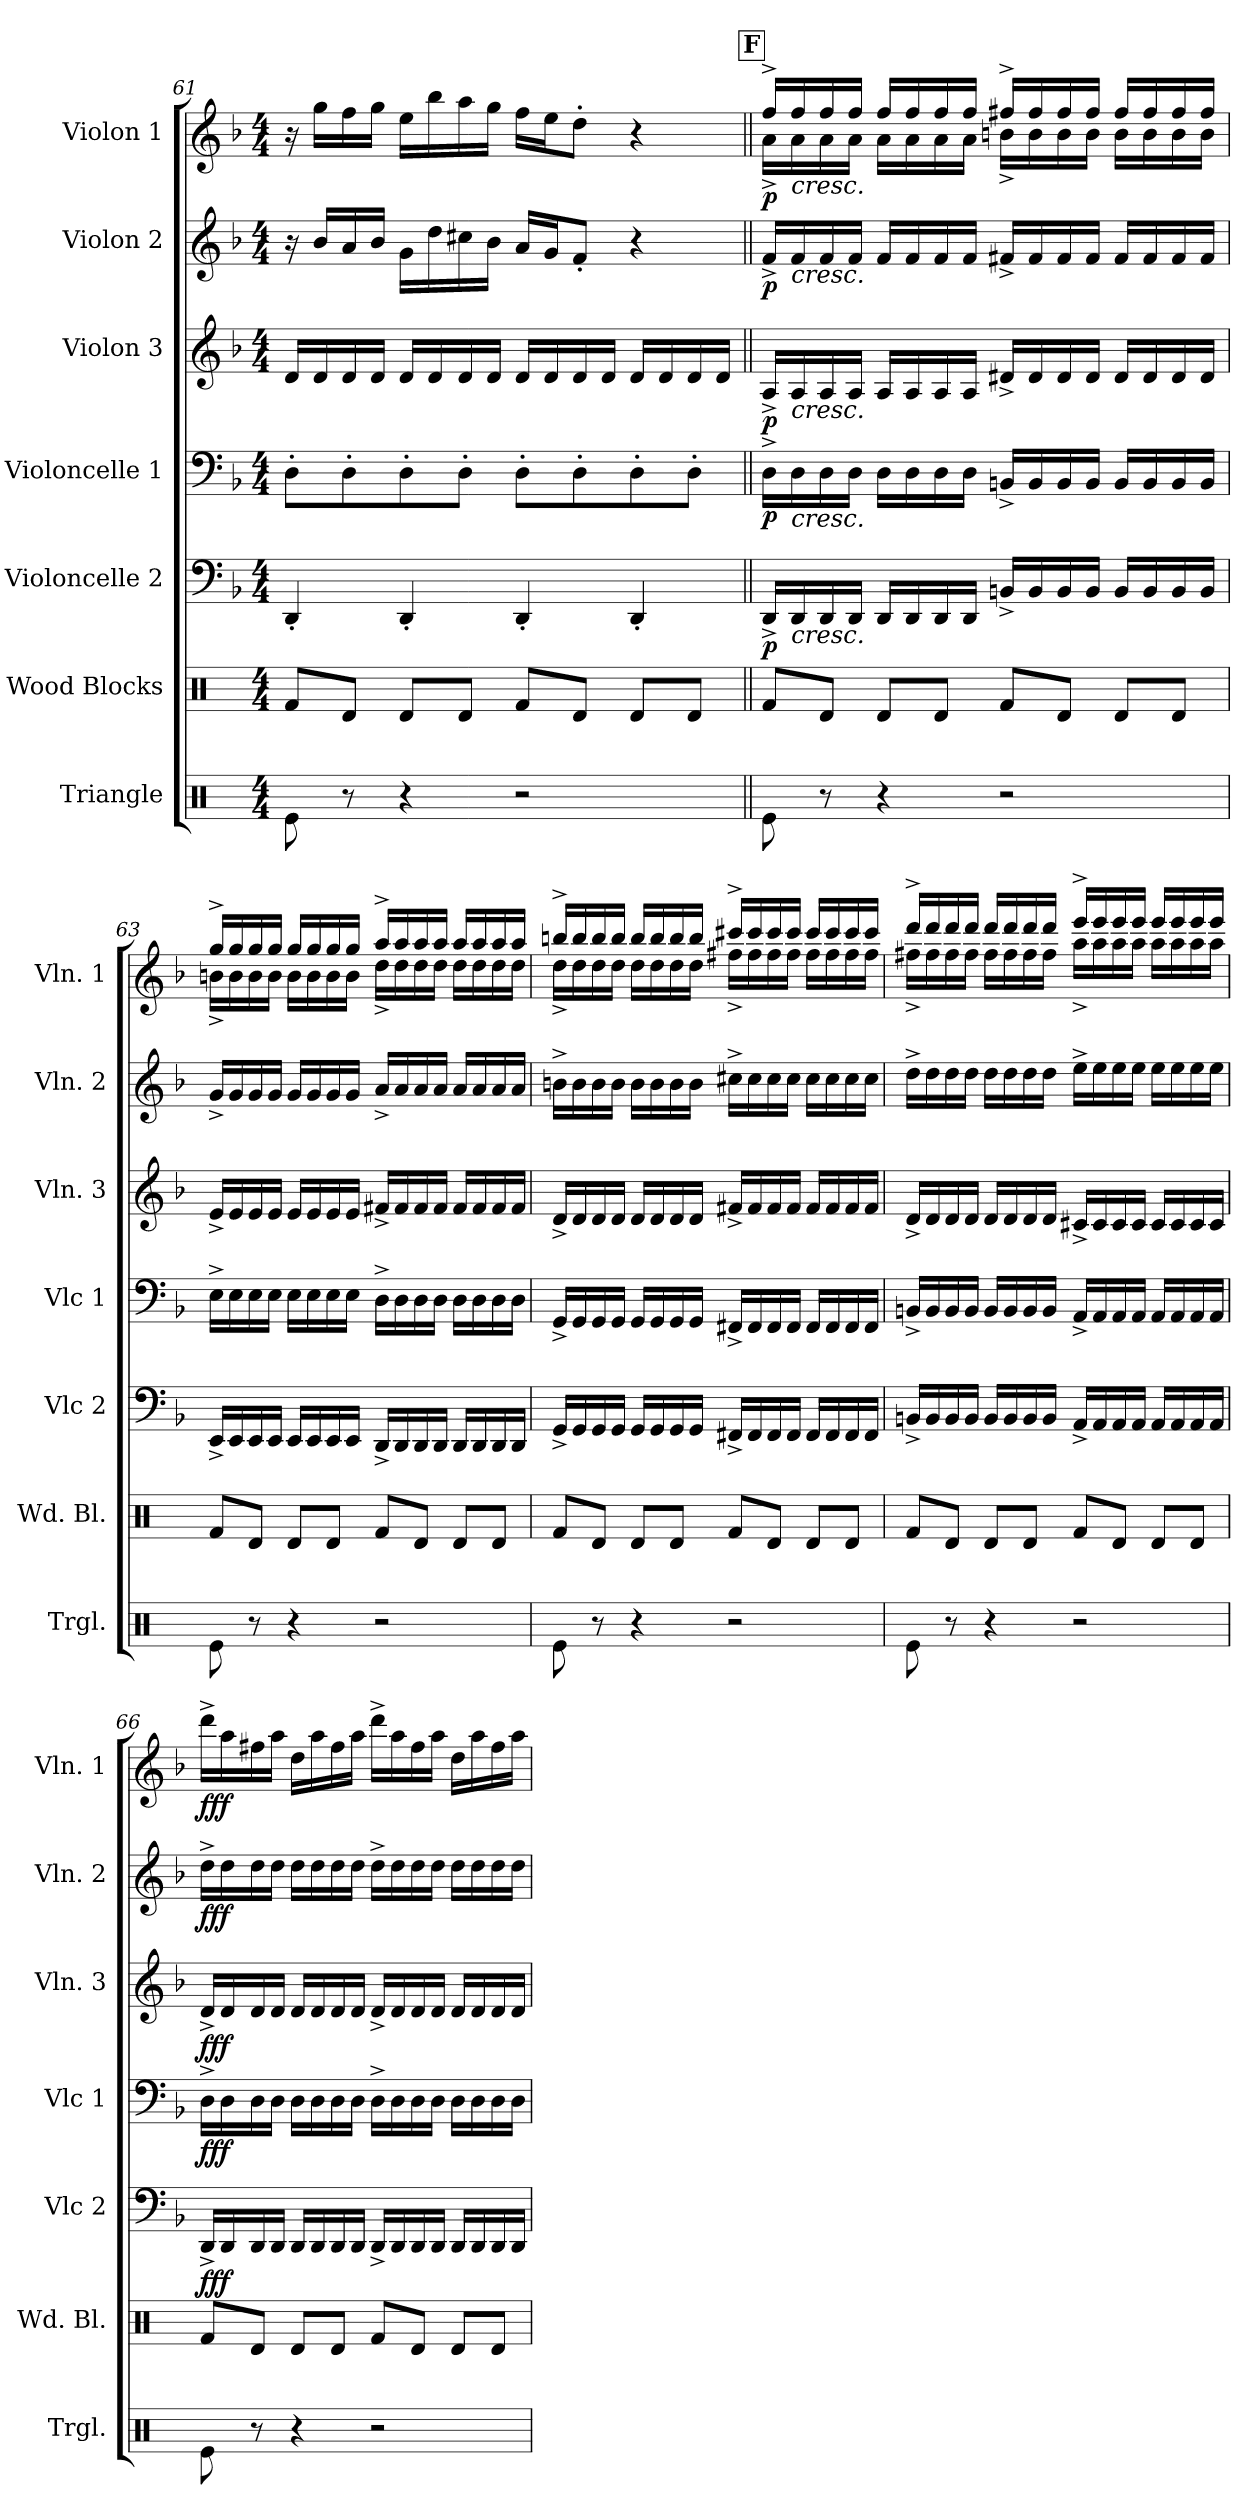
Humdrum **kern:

**kern	**kern	**kern	**dynam	**kern	**dynam	**kern	**dynam	**kern	**dynam	**kern	**dynam
*part7	*part6	*part5	*part5	*part4	*part4	*part3	*part3	*part2	*part2	*part1	*part1
*staff7	*staff6	*staff5	*staff5	*staff4	*staff4	*staff3	*staff3	*staff2	*staff2	*staff1	*staff1
*I"Triangle	*I"Wood Blocks	*I"Violoncelle 2	*	*I"Violoncelle 1	*	*I"Violon 3	*	*I"Violon 2	*	*I"Violon 1	*
*I'Trgl.	*I'Wd. Bl.	*I'Vlc 2	*	*I'Vlc 1	*	*I'Vln. 3	*	*I'Vln. 2	*	*I'Vln. 1	*
!!LO:PB:g=z
*clefX	*clefX	*clefF4	*	*clefF4	*	*clefG2	*	*clefG2	*	*clefG2	*
*k[]	*k[]	*k[b-]	*	*k[b-]	*	*k[b-]	*	*k[b-]	*	*k[b-]	*
*M4/4	*M4/4	*M4/4	*	*M4/4	*	*M4/4	*	*M4/4	*	*M4/4	*
=61	=61	=61	=61	=61	=61	=61	=61	=61	=61	=61	=61
8Re\	8Rf/L	4DD'/	.	8D'\L	.	16d/LL	.	16r	.	16r	.
.	.	.	.	.	.	16d/	.	16b-/LL	.	16gg\LL	.
8r	8Rd/J	.	.	8D'\	.	16d/	.	16a/	.	16ff\	.
.	.	.	.	.	.	16d/JJ	.	16b-/JJ	.	16gg\JJ	.
4r	8Rd/L	4DD'/	.	8D'\	.	16d/LL	.	16g\LL	.	16ee\LL	.
.	.	.	.	.	.	16d/	.	16dd\	.	16bb-\	.
.	8Rd/J	.	.	8D'\J	.	16d/	.	16cc#X\	.	16aa\	.
.	.	.	.	.	.	16d/JJ	.	16b-\JJ	.	16gg\JJ	.
2r	8Rf/L	4DD'/	.	8D'\L	.	16d/LL	.	16a/LL	.	16ff\LL	.
.	.	.	.	.	.	16d/	.	16g/J	.	16ee\J	.
.	8Rd/J	.	.	8D'\	.	16d/	.	8f'/J	.	8dd'\J	.
.	.	.	.	.	.	16d/JJ	.	.	.	.	.
.	8Rd/L	4DD'/	.	8D'\	.	16d/LL	.	4r	.	4r	.
.	.	.	.	.	.	16d/	.	.	.	.	.
.	8Rd/J	.	.	8D'\J	.	16d/	.	.	.	.	.
.	.	.	.	.	.	16d/JJ	.	.	.	.	.
!!LO:REH:place=s1:a:B:fs=14:t=F
=62||	=62||	=62||	=62||	=62||	=62||	=62||	=62||	=62||	=62||	=62||	=62||
*	*	*	*	*	*	*	*	*	*	*^	*
!	!	!	!LO:DY:b	!	!LO:DY:b	!	!LO:DY:b	!	!LO:DY:b	!	!	!LO:DY:b
8Re\	8Rf/L	16DD^/LL	p	16D^\LL	p	16A^/LL	p	16f^/LL	p	16ff^/LL	16a^\LL	p
!	!	!	!	!	!	!	!	!	!	!LO:TX:b:i:t=cresc.	!	!
!	!	!	!	!	!	!	!	!LO:TX:b:i:t=cresc.	!	!	!	!
!	!	!	!	!	!	!LO:TX:b:i:t=cresc.	!	!	!	!	!	!
!	!	!	!	!LO:TX:b:i:t=cresc.	!	!	!	!	!	!	!	!
!	!	!LO:TX:b:i:t=cresc.	!	!	!	!	!	!	!	!	!	!
.	.	16DD/	.	16D\	.	16A/	.	16f/	.	16ff/	16a\	.
8r	8Rd/J	16DD/	.	16D\	.	16A/	.	16f/	.	16ff/	16a\	.
.	.	16DD/JJ	.	16D\JJ	.	16A/JJ	.	16f/JJ	.	16ff/JJ	16a\JJ	.
4r	8Rd/L	16DD/LL	.	16D\LL	.	16A/LL	.	16f/LL	.	16ff/LL	16a\LL	.
.	.	16DD/	.	16D\	.	16A/	.	16f/	.	16ff/	16a\	.
.	8Rd/J	16DD/	.	16D\	.	16A/	.	16f/	.	16ff/	16a\	.
.	.	16DD/JJ	.	16D\JJ	.	16A/JJ	.	16f/JJ	.	16ff/JJ	16a\JJ	.
2r	8Rf/L	16BBn^/LL	.	16BBn^/LL	.	16d#X^/LL	.	16f#X^/LL	.	16ff#X^/LL	16bn^\LL	.
.	.	16BB/	.	16BB/	.	16d#/	.	16f#/	.	16ff#/	16b\	.
.	8Rd/J	16BB/	.	16BB/	.	16d#/	.	16f#/	.	16ff#/	16b\	.
.	.	16BB/JJ	.	16BB/JJ	.	16d#/JJ	.	16f#/JJ	.	16ff#/JJ	16b\JJ	.
.	8Rd/L	16BB/LL	.	16BB/LL	.	16d#/LL	.	16f#/LL	.	16ff#/LL	16b\LL	.
.	.	16BB/	.	16BB/	.	16d#/	.	16f#/	.	16ff#/	16b\	.
.	8Rd/J	16BB/	.	16BB/	.	16d#/	.	16f#/	.	16ff#/	16b\	.
.	.	16BB/JJ	.	16BB/JJ	.	16d#/JJ	.	16f#/JJ	.	16ff#/JJ	16b\JJ	.
=63	=63	=63	=63	=63	=63	=63	=63	=63	=63	=63	=63	=63
8Re\	8Rf/L	16EE^/LL	.	16E^\LL	.	16e^/LL	.	16g^/LL	.	16gg^/LL	16bn^\LL	.
.	.	16EE/	.	16E\	.	16e/	.	16g/	.	16gg/	16b\	.
8r	8Rd/J	16EE/	.	16E\	.	16e/	.	16g/	.	16gg/	16b\	.
.	.	16EE/JJ	.	16E\JJ	.	16e/JJ	.	16g/JJ	.	16gg/JJ	16b\JJ	.
4r	8Rd/L	16EE/LL	.	16E\LL	.	16e/LL	.	16g/LL	.	16gg/LL	16b\LL	.
.	.	16EE/	.	16E\	.	16e/	.	16g/	.	16gg/	16b\	.
.	8Rd/J	16EE/	.	16E\	.	16e/	.	16g/	.	16gg/	16b\	.
.	.	16EE/JJ	.	16E\JJ	.	16e/JJ	.	16g/JJ	.	16gg/JJ	16b\JJ	.
2r	8Rf/L	16DD^/LL	.	16D^\LL	.	16f#X^/LL	.	16a^/LL	.	16aa^/LL	16dd^\LL	.
.	.	16DD/	.	16D\	.	16f#/	.	16a/	.	16aa/	16dd\	.
.	8Rd/J	16DD/	.	16D\	.	16f#/	.	16a/	.	16aa/	16dd\	.
.	.	16DD/JJ	.	16D\JJ	.	16f#/JJ	.	16a/JJ	.	16aa/JJ	16dd\JJ	.
.	8Rd/L	16DD/LL	.	16D\LL	.	16f#/LL	.	16a/LL	.	16aa/LL	16dd\LL	.
.	.	16DD/	.	16D\	.	16f#/	.	16a/	.	16aa/	16dd\	.
.	8Rd/J	16DD/	.	16D\	.	16f#/	.	16a/	.	16aa/	16dd\	.
.	.	16DD/JJ	.	16D\JJ	.	16f#/JJ	.	16a/JJ	.	16aa/JJ	16dd\JJ	.
!!LO:LB:g=z	!!
=64	=64	=64	=64	=64	=64	=64	=64	=64	=64	=64	=64	=64
8Re\	8Rf/L	16GG^/LL	.	16GG^/LL	.	16d^/LL	.	16bn^\LL	.	16bbn^/LL	16dd^\LL	.
.	.	16GG/	.	16GG/	.	16d/	.	16b\	.	16bb/	16dd\	.
8r	8Rd/J	16GG/	.	16GG/	.	16d/	.	16b\	.	16bb/	16dd\	.
.	.	16GG/JJ	.	16GG/JJ	.	16d/JJ	.	16b\JJ	.	16bb/JJ	16dd\JJ	.
4r	8Rd/L	16GG/LL	.	16GG/LL	.	16d/LL	.	16b\LL	.	16bb/LL	16dd\LL	.
.	.	16GG/	.	16GG/	.	16d/	.	16b\	.	16bb/	16dd\	.
.	8Rd/J	16GG/	.	16GG/	.	16d/	.	16b\	.	16bb/	16dd\	.
.	.	16GG/JJ	.	16GG/JJ	.	16d/JJ	.	16b\JJ	.	16bb/JJ	16dd\JJ	.
2r	8Rf/L	16FF#X^/LL	.	16FF#X^/LL	.	16f#X^/LL	.	16cc#X^\LL	.	16ccc#X^/LL	16ff#X^\LL	.
.	.	16FF#/	.	16FF#/	.	16f#/	.	16cc#\	.	16ccc#/	16ff#\	.
.	8Rd/J	16FF#/	.	16FF#/	.	16f#/	.	16cc#\	.	16ccc#/	16ff#\	.
.	.	16FF#/JJ	.	16FF#/JJ	.	16f#/JJ	.	16cc#\JJ	.	16ccc#/JJ	16ff#\JJ	.
.	8Rd/L	16FF#/LL	.	16FF#/LL	.	16f#/LL	.	16cc#\LL	.	16ccc#/LL	16ff#\LL	.
.	.	16FF#/	.	16FF#/	.	16f#/	.	16cc#\	.	16ccc#/	16ff#\	.
.	8Rd/J	16FF#/	.	16FF#/	.	16f#/	.	16cc#\	.	16ccc#/	16ff#\	.
.	.	16FF#/JJ	.	16FF#/JJ	.	16f#/JJ	.	16cc#\JJ	.	16ccc#/JJ	16ff#\JJ	.
=65	=65	=65	=65	=65	=65	=65	=65	=65	=65	=65	=65	=65
8Re\	8Rf/L	16BBn^/LL	.	16BBn^/LL	.	16d^/LL	.	16dd^\LL	.	16ddd^/LL	16ff#X^\LL	.
.	.	16BB/	.	16BB/	.	16d/	.	16dd\	.	16ddd/	16ff#\	.
8r	8Rd/J	16BB/	.	16BB/	.	16d/	.	16dd\	.	16ddd/	16ff#\	.
.	.	16BB/JJ	.	16BB/JJ	.	16d/JJ	.	16dd\JJ	.	16ddd/JJ	16ff#\JJ	.
4r	8Rd/L	16BB/LL	.	16BB/LL	.	16d/LL	.	16dd\LL	.	16ddd/LL	16ff#\LL	.
.	.	16BB/	.	16BB/	.	16d/	.	16dd\	.	16ddd/	16ff#\	.
.	8Rd/J	16BB/	.	16BB/	.	16d/	.	16dd\	.	16ddd/	16ff#\	.
.	.	16BB/JJ	.	16BB/JJ	.	16d/JJ	.	16dd\JJ	.	16ddd/JJ	16ff#\JJ	.
2r	8Rf/L	16AA^/LL	.	16AA^/LL	.	16c#X^/LL	.	16ee^\LL	.	16eee^/LL	16aa^\LL	.
.	.	16AA/	.	16AA/	.	16c#/	.	16ee\	.	16eee/	16aa\	.
.	8Rd/J	16AA/	.	16AA/	.	16c#/	.	16ee\	.	16eee/	16aa\	.
.	.	16AA/JJ	.	16AA/JJ	.	16c#/JJ	.	16ee\JJ	.	16eee/JJ	16aa\JJ	.
.	8Rd/L	16AA/LL	.	16AA/LL	.	16c#/LL	.	16ee\LL	.	16eee/LL	16aa\LL	.
.	.	16AA/	.	16AA/	.	16c#/	.	16ee\	.	16eee/	16aa\	.
.	8Rd/J	16AA/	.	16AA/	.	16c#/	.	16ee\	.	16eee/	16aa\	.
.	.	16AA/JJ	.	16AA/JJ	.	16c#/JJ	.	16ee\JJ	.	16eee/JJ	16aa\JJ	.
!!LO:LB:g=z
=66	=66	=66	=66	=66	=66	=66	=66	=66	=66	=66	=66	=66
!	!	!	!LO:DY:b	!	!LO:DY:b	!	!LO:DY:b	!	!LO:DY:b	!	!	!LO:DY:b
*	*	*	*	*	*	*	*	*	*	*v	*v	*
8Re\	8Rf/L	16DD^/LL	fff	16D^\LL	fff	16d^/LL	fff	16dd^\LL	fff	16ddd^\LL	fff
.	.	16DD/	.	16D\	.	16d/	.	16dd\	.	16aa\	.
8r	8Rd/J	16DD/	.	16D\	.	16d/	.	16dd\	.	16ff#X\	.
.	.	16DD/JJ	.	16D\JJ	.	16d/JJ	.	16dd\JJ	.	16aa\JJ	.
4r	8Rd/L	16DD/LL	.	16D\LL	.	16d/LL	.	16dd\LL	.	16dd\LL	.
.	.	16DD/	.	16D\	.	16d/	.	16dd\	.	16aa\	.
.	8Rd/J	16DD/	.	16D\	.	16d/	.	16dd\	.	16ff#\	.
.	.	16DD/JJ	.	16D\JJ	.	16d/JJ	.	16dd\JJ	.	16aa\JJ	.
2r	8Rf/L	16DD^/LL	.	16D^\LL	.	16d^/LL	.	16dd^\LL	.	16ddd^\LL	.
.	.	16DD/	.	16D\	.	16d/	.	16dd\	.	16aa\	.
.	8Rd/J	16DD/	.	16D\	.	16d/	.	16dd\	.	16ff#\	.
.	.	16DD/JJ	.	16D\JJ	.	16d/JJ	.	16dd\JJ	.	16aa\JJ	.
.	8Rd/L	16DD/LL	.	16D\LL	.	16d/LL	.	16dd\LL	.	16dd\LL	.
.	.	16DD/	.	16D\	.	16d/	.	16dd\	.	16aa\	.
.	8Rd/J	16DD/	.	16D\	.	16d/	.	16dd\	.	16ff#\	.
.	.	16DD/JJ	.	16D\JJ	.	16d/JJ	.	16dd\JJ	.	16aa\JJ	.
=	=	=	=	=	=	=	=	=	=	=	=
*-	*-	*-	*-	*-	*-	*-	*-	*-	*-	*-	*-
